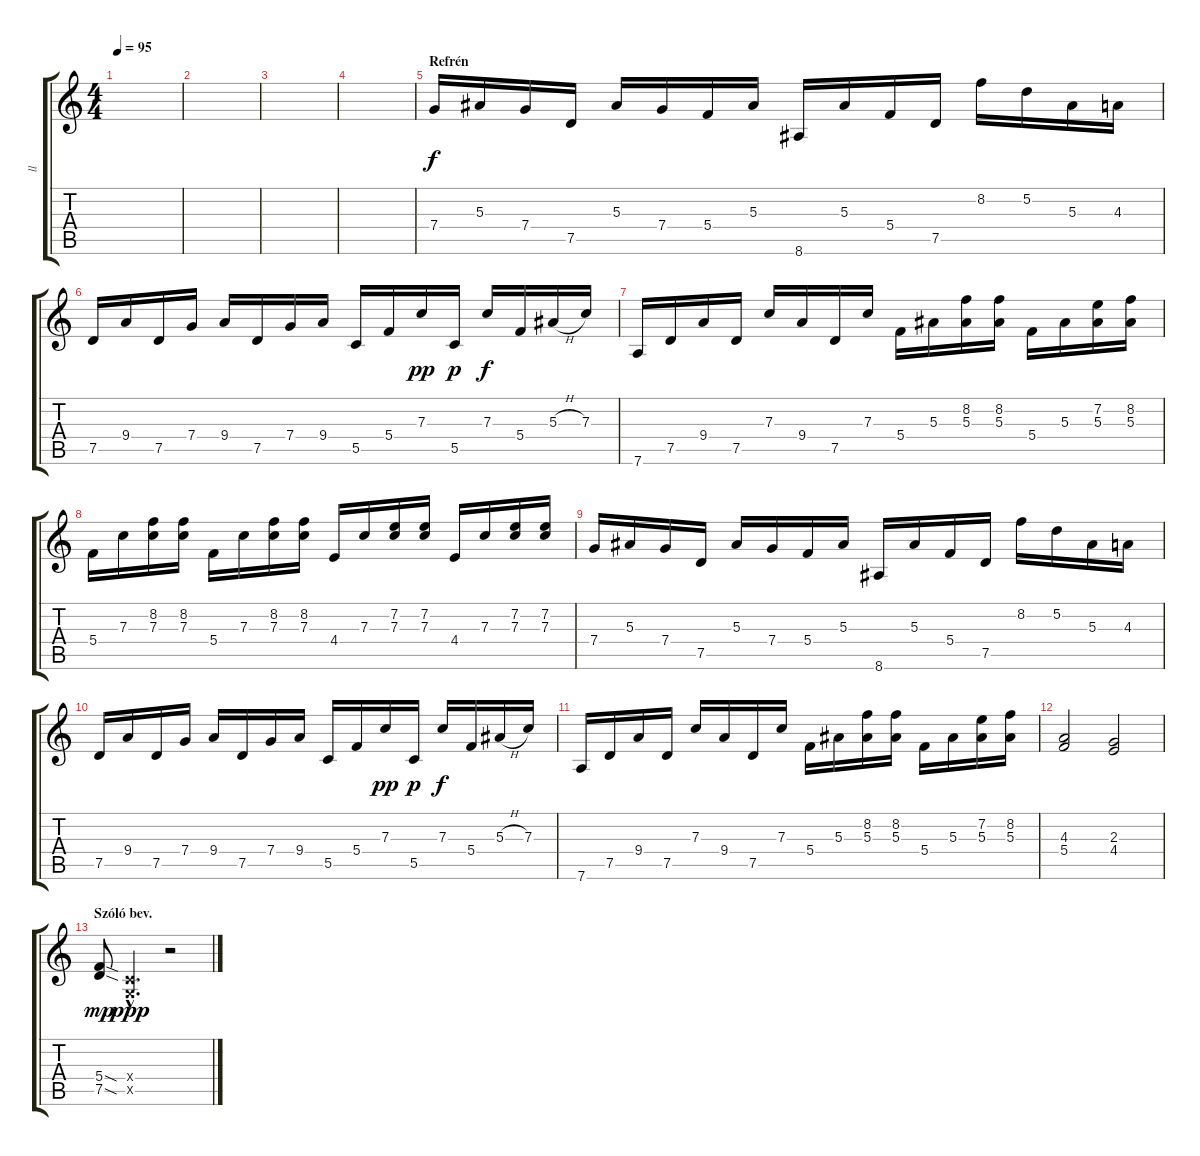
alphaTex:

\track ("ll" "ll") {instrument distortionguitar}
\staff {score tabs}
\tuning (D4 A3 F3 C3 G2 D2) {hide}
\ts (4 4)
\tempo 95
\clef g2
\ks c
|
|
|
|
\section ("" "Refrén")
7.4.16{dy f} 5.3.16 7.4.16 7.5.16 5.3.16 7.4.16 5.4.16 5.3.16 8.6.16 5.3.16 5.4.16 7.5.16 8.2.16 5.2.16 5.3.16 4.3.16 |
7.5.16 9.4.16 7.5.16 7.4.16 9.4.16 7.5.16 7.4.16 9.4.16 5.5.16 5.4.16 7.3.16{dy pp} 5.5.16{dy p} 7.3.16{dy f} 5.4.16 5.3{h}.16 7.3.16 |
7.6.16 7.5.16 9.4.16 7.5.16 7.3.16 9.4.16 7.5.16 7.3.16 5.4.16 5.3.16 (8.2 5.3).16 (8.2 5.3).16 5.4.16 5.3.16 (7.2 5.3).16 (8.2 5.3).16 |
5.4.16 7.3.16 (8.2 7.3).16 (8.2 7.3).16 5.4.16 7.3.16 (8.2 7.3).16 (8.2 7.3).16 4.4.16 7.3.16 (7.2 7.3).16 (7.2 7.3).16 4.4.16 7.3.16 (7.2 7.3).16 (7.2 7.3).16 |
7.4.16 5.3.16 7.4.16 7.5.16 5.3.16 7.4.16 5.4.16 5.3.16 8.6.16 5.3.16 5.4.16 7.5.16 8.2.16 5.2.16 5.3.16 4.3.16 |
7.5.16 9.4.16 7.5.16 7.4.16 9.4.16 7.5.16 7.4.16 9.4.16 5.5.16 5.4.16 7.3.16{dy pp} 5.5.16{dy p} 7.3.16{dy f} 5.4.16 5.3{h}.16 7.3.16 |
7.6.16 7.5.16 9.4.16 7.5.16 7.3.16 9.4.16 7.5.16 7.3.16 5.4.16 5.3.16 (8.2 5.3).16 (8.2 5.3).16 5.4.16 5.3.16 (7.2 5.3).16 (8.2 5.3).16 |
(4.3 5.4).2 (2.3 4.4).2 |
\section ("" "Szóló bev.")
(5.4{sod} 7.5{sod}).8{dy mp} (0.4{hac x} 0.5{hac x}).4{d dy ppp} r.2
